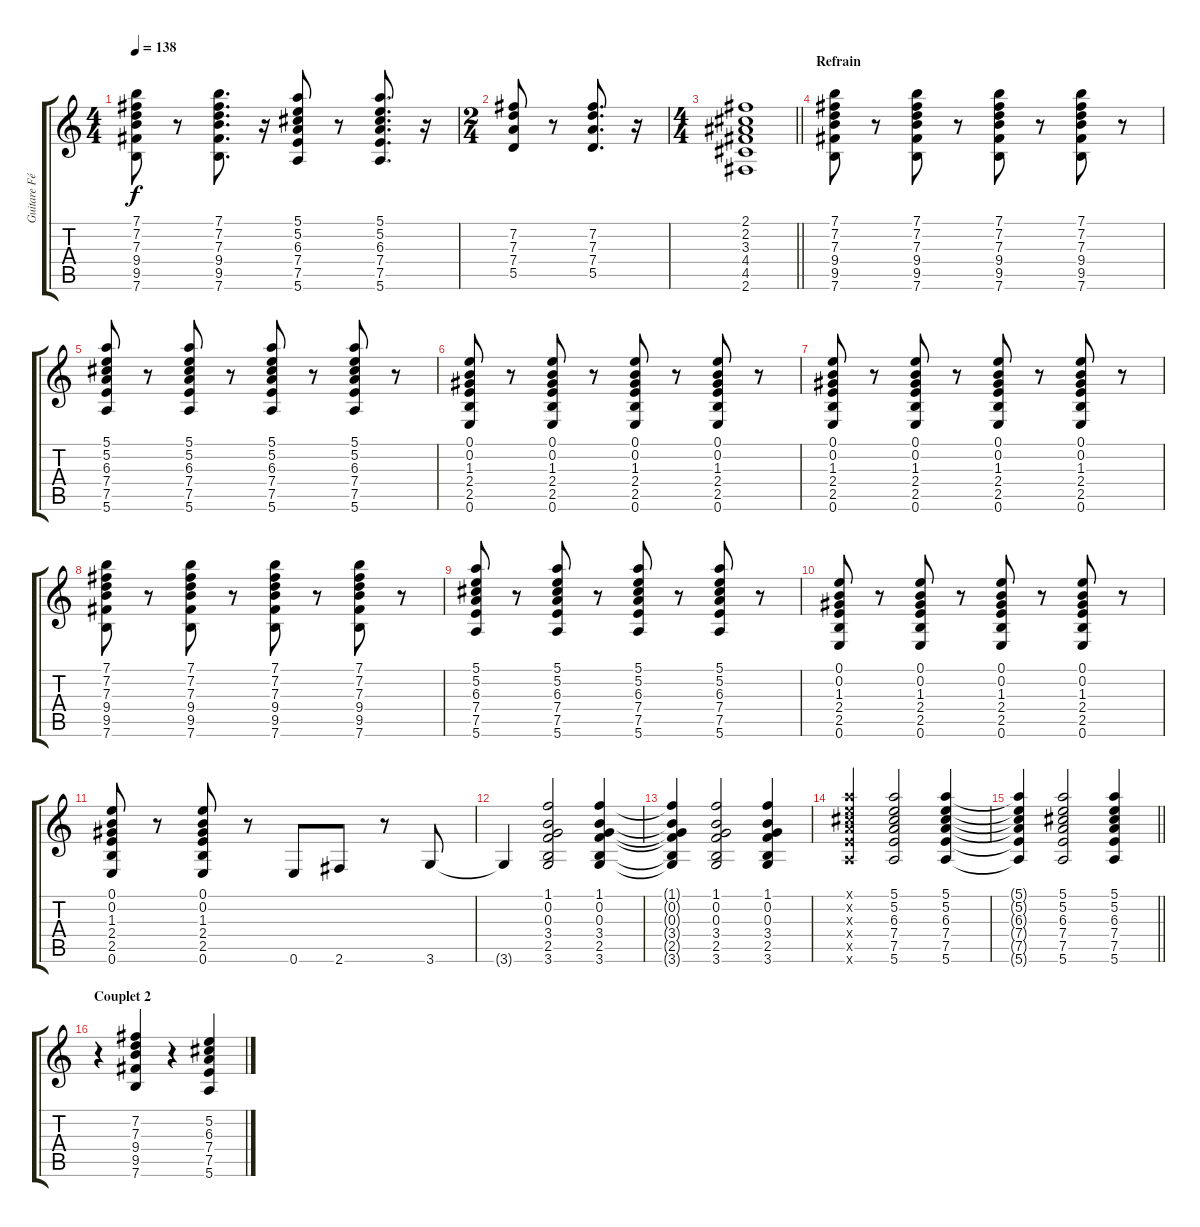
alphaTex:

\track ("Guitare Félix" "Guitare Fé") {instrument distortionguitar}
\staff {score tabs}
\tuning (E4 B3 G3 D3 A2 E2) {hide}
\ts (4 4)
\tempo 138
\clef g2
\ks c
(7.1 7.2 7.3 9.4 9.5 7.6).8{dy f} r.8 (7.1 7.2 7.3 9.4 9.5 7.6).8{d} r.16 (5.1 5.2 6.3 7.4 7.5 5.6).8 r.8 (5.1 5.2 6.3 7.4 7.5 5.6).8{d} r.16 |
\ts (2 4)
(7.2 7.3 7.4 5.5).8 r.8 (7.2 7.3 7.4 5.5).8{d} r.16 |
\ts (4 4)
\barLineRight lightlight
(2.1 2.2 3.3 4.4 4.5 2.6).1 |
\section ("" "Refrain")
(7.1 7.2 7.3 9.4 9.5 7.6).8 r.8 (7.1 7.2 7.3 9.4 9.5 7.6).8 r.8 (7.1 7.2 7.3 9.4 9.5 7.6).8 r.8 (7.1 7.2 7.3 9.4 9.5 7.6).8 r.8 |
(5.1 5.2 6.3 7.4 7.5 5.6).8 r.8 (5.1 5.2 6.3 7.4 7.5 5.6).8 r.8 (5.1 5.2 6.3 7.4 7.5 5.6).8 r.8 (5.1 5.2 6.3 7.4 7.5 5.6).8 r.8 |
(0.1 0.2 1.3 2.4 2.5 0.6).8 r.8 (0.1 0.2 1.3 2.4 2.5 0.6).8 r.8 (0.1 0.2 1.3 2.4 2.5 0.6).8 r.8 (0.1 0.2 1.3 2.4 2.5 0.6).8 r.8 |
(0.1 0.2 1.3 2.4 2.5 0.6).8 r.8 (0.1 0.2 1.3 2.4 2.5 0.6).8 r.8 (0.1 0.2 1.3 2.4 2.5 0.6).8 r.8 (0.1 0.2 1.3 2.4 2.5 0.6).8 r.8 |
(7.1 7.2 7.3 9.4 9.5 7.6).8 r.8 (7.1 7.2 7.3 9.4 9.5 7.6).8 r.8 (7.1 7.2 7.3 9.4 9.5 7.6).8 r.8 (7.1 7.2 7.3 9.4 9.5 7.6).8 r.8 |
(5.1 5.2 6.3 7.4 7.5 5.6).8 r.8 (5.1 5.2 6.3 7.4 7.5 5.6).8 r.8 (5.1 5.2 6.3 7.4 7.5 5.6).8 r.8 (5.1 5.2 6.3 7.4 7.5 5.6).8 r.8 |
(0.1 0.2 1.3 2.4 2.5 0.6).8 r.8 (0.1 0.2 1.3 2.4 2.5 0.6).8 r.8 (0.1 0.2 1.3 2.4 2.5 0.6).8 r.8 (0.1 0.2 1.3 2.4 2.5 0.6).8 r.8 |
(0.1 0.2 1.3 2.4 2.5 0.6).8 r.8 (0.1 0.2 1.3 2.4 2.5 0.6).8 r.8 0.6.8 2.6.8 r.8 3.6.8 |
3.6{t}.4 (1.1 0.2 0.3 3.4 2.5 3.6).2 (1.1 0.2 0.3 3.4 2.5 3.6).4 |
(1.1{t} 0.2{t} 0.3{t} 3.4{t} 2.5{t} 3.6{t}).4 (1.1 0.2 0.3 3.4 2.5 3.6).2 (1.1 0.2 0.3 3.4 2.5 3.6).4 |
(5.1{x} 5.2{x} 6.3{x} 7.4{x} 7.5{x} 5.6{x}).4 (5.1 5.2 6.3 7.4 7.5 5.6).2 (5.1 5.2 6.3 7.4 7.5 5.6).4 |
\barLineRight lightlight
(5.1{t} 5.2{t} 6.3{t} 7.4{t} 7.5{t} 5.6{t}).4 (5.1 5.2 6.3 7.4 7.5 5.6).2 (5.1 5.2 6.3 7.4 7.5 5.6).4 |
\section ("" "Couplet 2")
r.4 (7.2 7.3 9.4 9.5 7.6).4 r.4 (5.2 6.3 7.4 7.5 5.6).4
